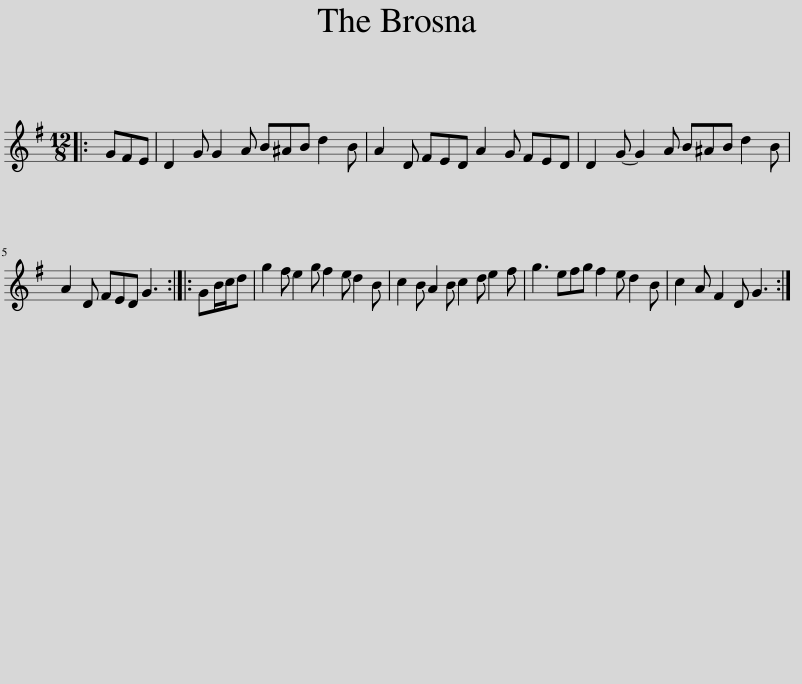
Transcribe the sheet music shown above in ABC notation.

X:1
L:1/8
M:12/8
I:linebreak $
K:G
V:1 treble
V:1
|: GFE | D2 G G2 A B^AB d2 B | A2 D FED A2 G FED | D2 G- G2 A B^AB d2 B |$ A2 D FED G3 :: %5
 GB/c/d | g2 f e2 g f2 e d2 B | c2 B A2 B c2 d e2 f | g3 efg f2 e d2 B | c2 A F2 D G3 :| %10
